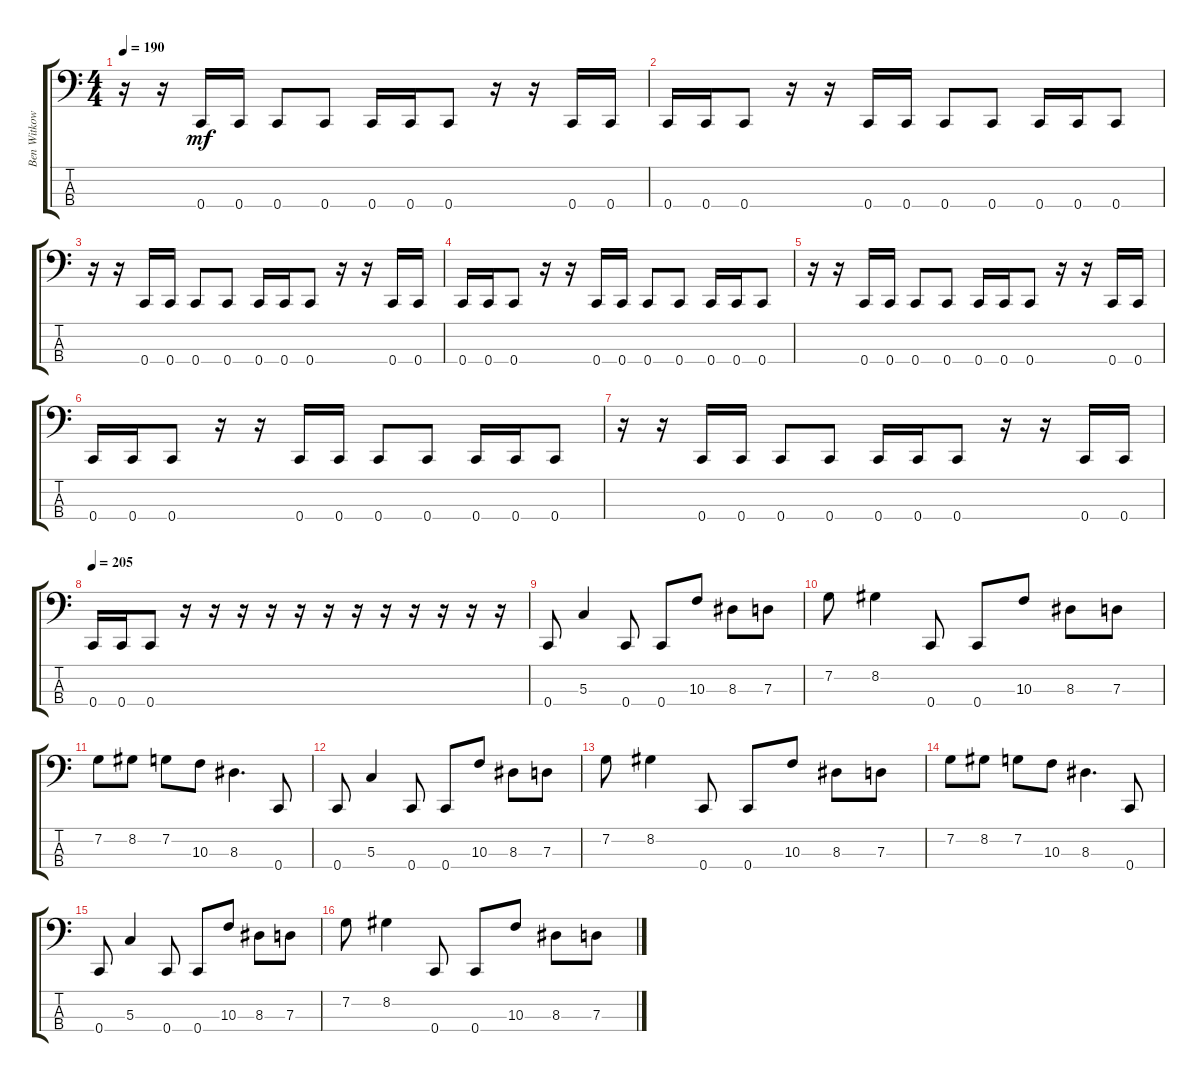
\track ("Ben Witkowski" "Ben Witkow") {instrument electricbassfinger}
\staff {score tabs}
\tuning (F2 C2 G1 C1) {hide}
\ts (4 4)
\tempo 190
\clef f4
\ks c
r.16{dy mf} r.16 0.4.16 0.4.16 0.4.8 0.4.8 0.4.16 0.4.16 0.4.8 r.16 r.16 0.4.16 0.4.16 |
0.4.16 0.4.16 0.4.8 r.16 r.16 0.4.16 0.4.16 0.4.8 0.4.8 0.4.16 0.4.16 0.4.8 |
r.16 r.16 0.4.16 0.4.16 0.4.8 0.4.8 0.4.16 0.4.16 0.4.8 r.16 r.16 0.4.16 0.4.16 |
0.4.16 0.4.16 0.4.8 r.16 r.16 0.4.16 0.4.16 0.4.8 0.4.8 0.4.16 0.4.16 0.4.8 |
r.16 r.16 0.4.16 0.4.16 0.4.8 0.4.8 0.4.16 0.4.16 0.4.8 r.16 r.16 0.4.16 0.4.16 |
0.4.16 0.4.16 0.4.8 r.16 r.16 0.4.16 0.4.16 0.4.8 0.4.8 0.4.16 0.4.16 0.4.8 |
r.16 r.16 0.4.16 0.4.16 0.4.8 0.4.8 0.4.16 0.4.16 0.4.8 r.16 r.16 0.4.16 0.4.16 |
\tempo 205
0.4.16 0.4.16 0.4.8 r.16 r.16 r.16 r.16 r.16 r.16 r.16 r.16 r.16 r.16 r.16 r.16 |
0.4.8 5.3.4 0.4.8 0.4.8 10.3.8 8.3.8 7.3.8 |
7.2.8 8.2.4 0.4.8 0.4.8 10.3.8 8.3.8 7.3.8 |
7.2.8 8.2.8 7.2.8 10.3.8 8.3.4{d} 0.4.8 |
0.4.8 5.3.4 0.4.8 0.4.8 10.3.8 8.3.8 7.3.8 |
7.2.8 8.2.4 0.4.8 0.4.8 10.3.8 8.3.8 7.3.8 |
7.2.8 8.2.8 7.2.8 10.3.8 8.3.4{d} 0.4.8 |
0.4.8 5.3.4 0.4.8 0.4.8 10.3.8 8.3.8 7.3.8 |
7.2.8 8.2.4 0.4.8 0.4.8 10.3.8 8.3.8 7.3.8
